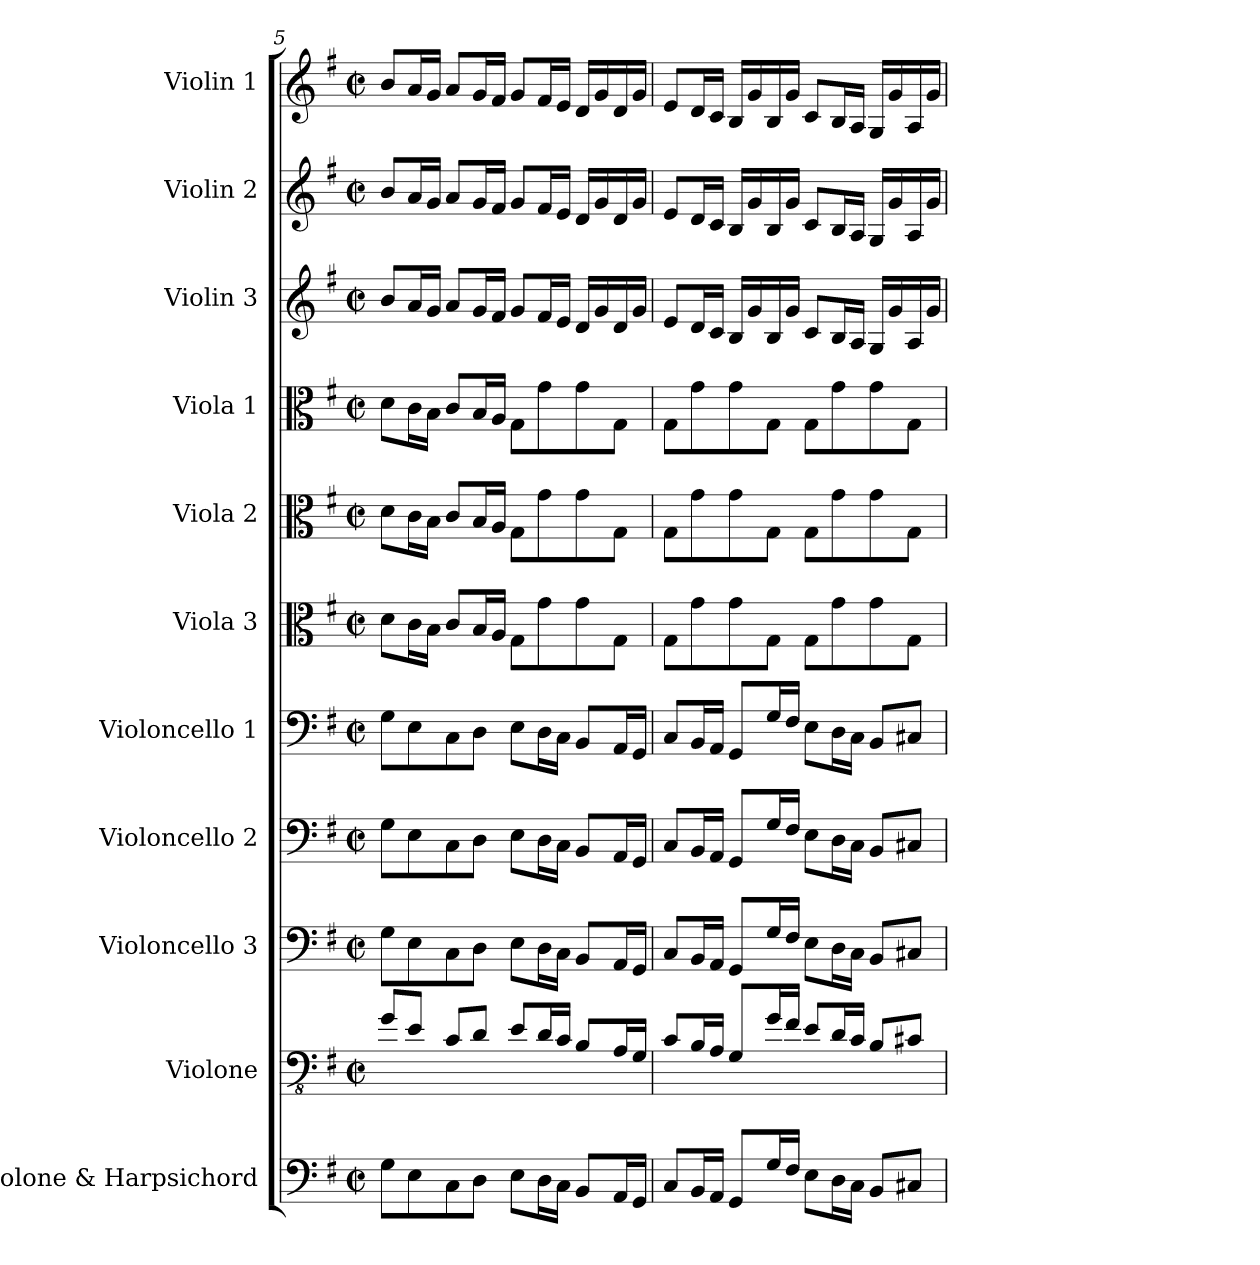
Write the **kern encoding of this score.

**kern	**kern	**kern	**kern	**kern	**kern	**kern	**kern	**kern	**kern	**kern
*part11	*part10	*part9	*part8	*part7	*part6	*part5	*part4	*part3	*part2	*part1
*staff11	*staff10	*staff9	*staff8	*staff7	*staff6	*staff5	*staff4	*staff3	*staff2	*staff1
*I"Violone &amp; Harpsichord	*I"Violone	*I"Violoncello 3	*I"Violoncello 2	*I"Violoncello 1	*I"Viola 3	*I"Viola 2	*I"Viola 1	*I"Violin 3	*I"Violin 2	*I"Violin 1
*I'Vne. &amp; Hch.	*I'Vne.	*I'Vc. 3	*I'Vc. 2	*I'Vc. 1	*I'Vla. 3	*I'Vla. 2	*I'Vla. 1	*I'Vln. 3	*I'Vln. 2	*I'Vln. 1
*clefF4	*clefFv4	*clefF4	*clefF4	*clefF4	*clefC3	*clefC3	*clefC3	*clefG2	*clefG2	*clefG2
*	*ITrd7c12	*	*	*	*	*	*	*	*	*
*k[f#]	*k[f#]	*k[f#]	*k[f#]	*k[f#]	*k[f#]	*k[f#]	*k[f#]	*k[f#]	*k[f#]	*k[f#]
*M4/4	*M4/4	*M4/4	*M4/4	*M4/4	*M4/4	*M4/4	*M4/4	*M4/4	*M4/4	*M4/4
*met(c|)	*met(c|)	*met(c|)	*met(c|)	*met(c|)	*met(c|)	*met(c|)	*met(c|)	*met(c|)	*met(c|)	*met(c|)
=5	=5	=5	=5	=5	=5	=5	=5	=5	=5	=5
8G\L	8GG/L	8G\L	8G\L	8G\L	8d\L	8d\L	8d\L	8b/L	8b/L	8b/L
8E\	8EE/J	8E\	8E\	8E\	16c\L	16c\L	16c\L	16a/L	16a/L	16a/L
.	.	.	.	.	16B\JJ	16B\JJ	16B\JJ	16g/JJ	16g/JJ	16g/JJ
8C\	8CC/L	8C\	8C\	8C\	8c/L	8c/L	8c/L	8a/L	8a/L	8a/L
8D\J	8DD/J	8D\J	8D\J	8D\J	16B/L	16B/L	16B/L	16g/L	16g/L	16g/L
.	.	.	.	.	16A/JJ	16A/JJ	16A/JJ	16f#/JJ	16f#/JJ	16f#/JJ
8E\L	8EE/L	8E\L	8E\L	8E\L	8G\L	8G\L	8G\L	8g/L	8g/L	8g/L
16D\L	16DD/L	16D\L	16D\L	16D\L	8g\	8g\	8g\	16f#/L	16f#/L	16f#/L
16C\JJ	16CC/JJ	16C\JJ	16C\JJ	16C\JJ	.	.	.	16e/JJ	16e/JJ	16e/JJ
8BB/L	8BBB/L	8BB/L	8BB/L	8BB/L	8g\	8g\	8g\	16d/LL	16d/LL	16d/LL
.	.	.	.	.	.	.	.	16g/	16g/	16g/
16AA/L	16AAA/L	16AA/L	16AA/L	16AA/L	8G\J	8G\J	8G\J	16d/	16d/	16d/
16GG/JJ	16GGG/JJ	16GG/JJ	16GG/JJ	16GG/JJ	.	.	.	16g/JJ	16g/JJ	16g/JJ
!!LO:PB:g=z
=6	=6	=6	=6	=6	=6	=6	=6	=6	=6	=6
8C/L	8CC/L	8C/L	8C/L	8C/L	8G\L	8G\L	8G\L	8e/L	8e/L	8e/L
16BB/L	16BBB/L	16BB/L	16BB/L	16BB/L	8g\	8g\	8g\	16d/L	16d/L	16d/L
16AA/JJ	16AAA/JJ	16AA/JJ	16AA/JJ	16AA/JJ	.	.	.	16c/JJ	16c/JJ	16c/JJ
8GG/L	8GGG/L	8GG/L	8GG/L	8GG/L	8g\	8g\	8g\	16B/LL	16B/LL	16B/LL
.	.	.	.	.	.	.	.	16g/	16g/	16g/
16G/L	16GG/L	16G/L	16G/L	16G/L	8G\J	8G\J	8G\J	16B/	16B/	16B/
16F#/JJ	16FF#/JJ	16F#/JJ	16F#/JJ	16F#/JJ	.	.	.	16g/JJ	16g/JJ	16g/JJ
8E\L	8EE/L	8E\L	8E\L	8E\L	8G\L	8G\L	8G\L	8c/L	8c/L	8c/L
16D\L	16DD/L	16D\L	16D\L	16D\L	8g\	8g\	8g\	16B/L	16B/L	16B/L
16C\JJ	16CC/JJ	16C\JJ	16C\JJ	16C\JJ	.	.	.	16A/JJ	16A/JJ	16A/JJ
8BB/L	8BBB/L	8BB/L	8BB/L	8BB/L	8g\	8g\	8g\	16G/LL	16G/LL	16G/LL
.	.	.	.	.	.	.	.	16g/	16g/	16g/
8C#X/J	8CC#X/J	8C#X/J	8C#X/J	8C#X/J	8G\J	8G\J	8G\J	16A/	16A/	16A/
.	.	.	.	.	.	.	.	16g/JJ	16g/JJ	16g/JJ
=	=	=	=	=	=	=	=	=	=	=
*-	*-	*-	*-	*-	*-	*-	*-	*-	*-	*-
